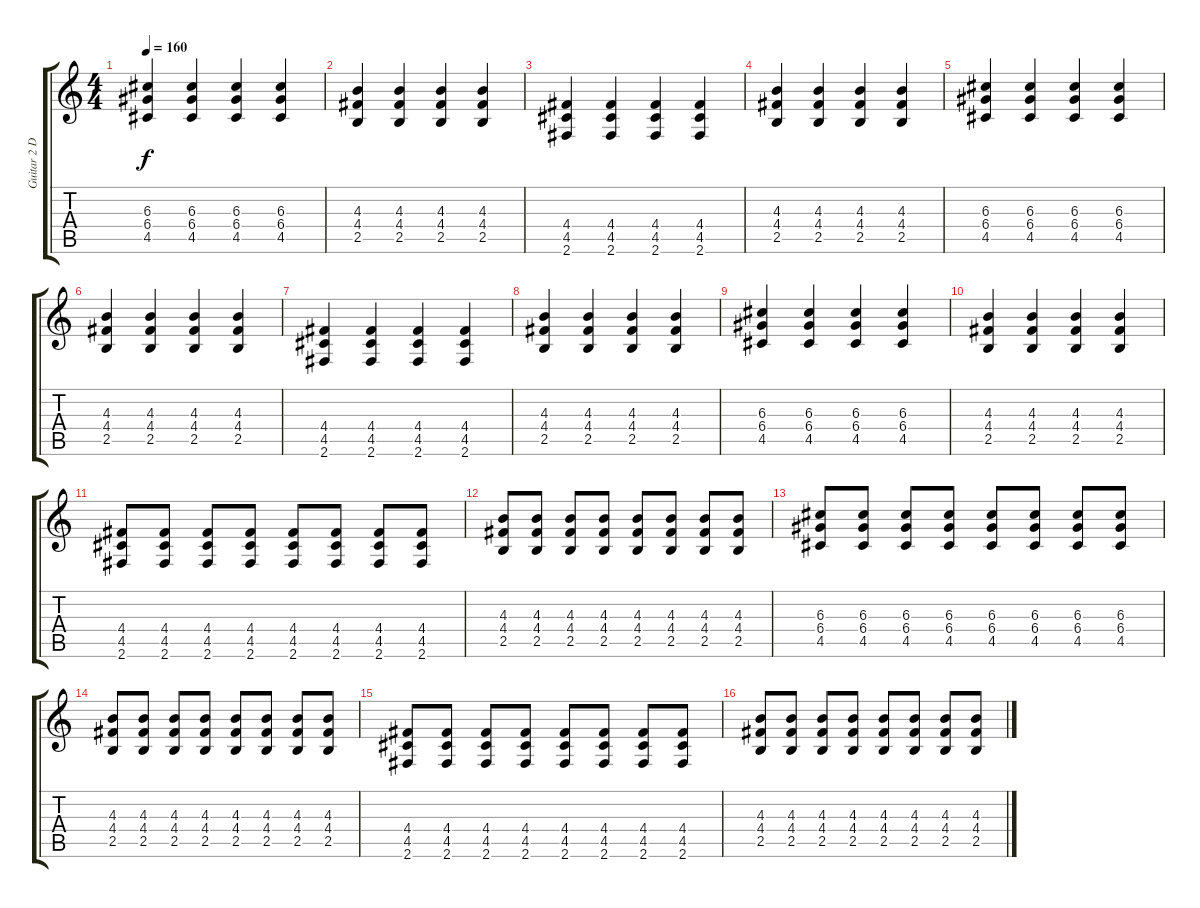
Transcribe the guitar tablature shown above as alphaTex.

\track ("Guitar 2 Disto" "Guitar 2 D") {instrument distortionguitar}
\staff {score tabs}
\tuning (E4 B3 G3 D3 A2 E2) {hide}
\ts (4 4)
\tempo 160
\clef g2
\ks c
(6.3 6.4 4.5).4{dy f} (6.3 6.4 4.5).4 (6.3 6.4 4.5).4 (6.3 6.4 4.5).4 |
(4.3 4.4 2.5).4 (4.3 4.4 2.5).4 (4.3 4.4 2.5).4 (4.3 4.4 2.5).4 |
(4.4 4.5 2.6).4{balance 8 instrument distortionguitar} (4.4 4.5 2.6).4 (4.4 4.5 2.6).4 (4.4 4.5 2.6).4 |
(4.3 4.4 2.5).4 (4.3 4.4 2.5).4 (4.3 4.4 2.5).4 (4.3 4.4 2.5).4 |
(6.3 6.4 4.5).4 (6.3 6.4 4.5).4 (6.3 6.4 4.5).4 (6.3 6.4 4.5).4 |
(4.3 4.4 2.5).4 (4.3 4.4 2.5).4 (4.3 4.4 2.5).4 (4.3 4.4 2.5).4 |
(4.4 4.5 2.6).4{balance 8 instrument distortionguitar} (4.4 4.5 2.6).4 (4.4 4.5 2.6).4 (4.4 4.5 2.6).4 |
(4.3 4.4 2.5).4 (4.3 4.4 2.5).4 (4.3 4.4 2.5).4 (4.3 4.4 2.5).4 |
(6.3 6.4 4.5).4 (6.3 6.4 4.5).4 (6.3 6.4 4.5).4 (6.3 6.4 4.5).4 |
(4.3 4.4 2.5).4 (4.3 4.4 2.5).4 (4.3 4.4 2.5).4 (4.3 4.4 2.5).4 |
(4.4 4.5 2.6).8{volume 16 balance 8 instrument distortionguitar} (4.4 4.5 2.6).8 (4.4 4.5 2.6).8 (4.4 4.5 2.6).8 (4.4 4.5 2.6).8 (4.4 4.5 2.6).8 (4.4 4.5 2.6).8 (4.4 4.5 2.6).8 |
(4.3 4.4 2.5).8 (4.3 4.4 2.5).8 (4.3 4.4 2.5).8 (4.3 4.4 2.5).8 (4.3 4.4 2.5).8 (4.3 4.4 2.5).8 (4.3 4.4 2.5).8 (4.3 4.4 2.5).8 |
(6.3 6.4 4.5).8 (6.3 6.4 4.5).8 (6.3 6.4 4.5).8 (6.3 6.4 4.5).8 (6.3 6.4 4.5).8 (6.3 6.4 4.5).8 (6.3 6.4 4.5).8 (6.3 6.4 4.5).8 |
(4.3 4.4 2.5).8 (4.3 4.4 2.5).8 (4.3 4.4 2.5).8 (4.3 4.4 2.5).8 (4.3 4.4 2.5).8 (4.3 4.4 2.5).8 (4.3 4.4 2.5).8 (4.3 4.4 2.5).8 |
(4.4 4.5 2.6).8{balance 8 instrument distortionguitar} (4.4 4.5 2.6).8 (4.4 4.5 2.6).8 (4.4 4.5 2.6).8 (4.4 4.5 2.6).8 (4.4 4.5 2.6).8 (4.4 4.5 2.6).8 (4.4 4.5 2.6).8 |
(4.3 4.4 2.5).8 (4.3 4.4 2.5).8 (4.3 4.4 2.5).8 (4.3 4.4 2.5).8 (4.3 4.4 2.5).8 (4.3 4.4 2.5).8 (4.3 4.4 2.5).8 (4.3 4.4 2.5).8
